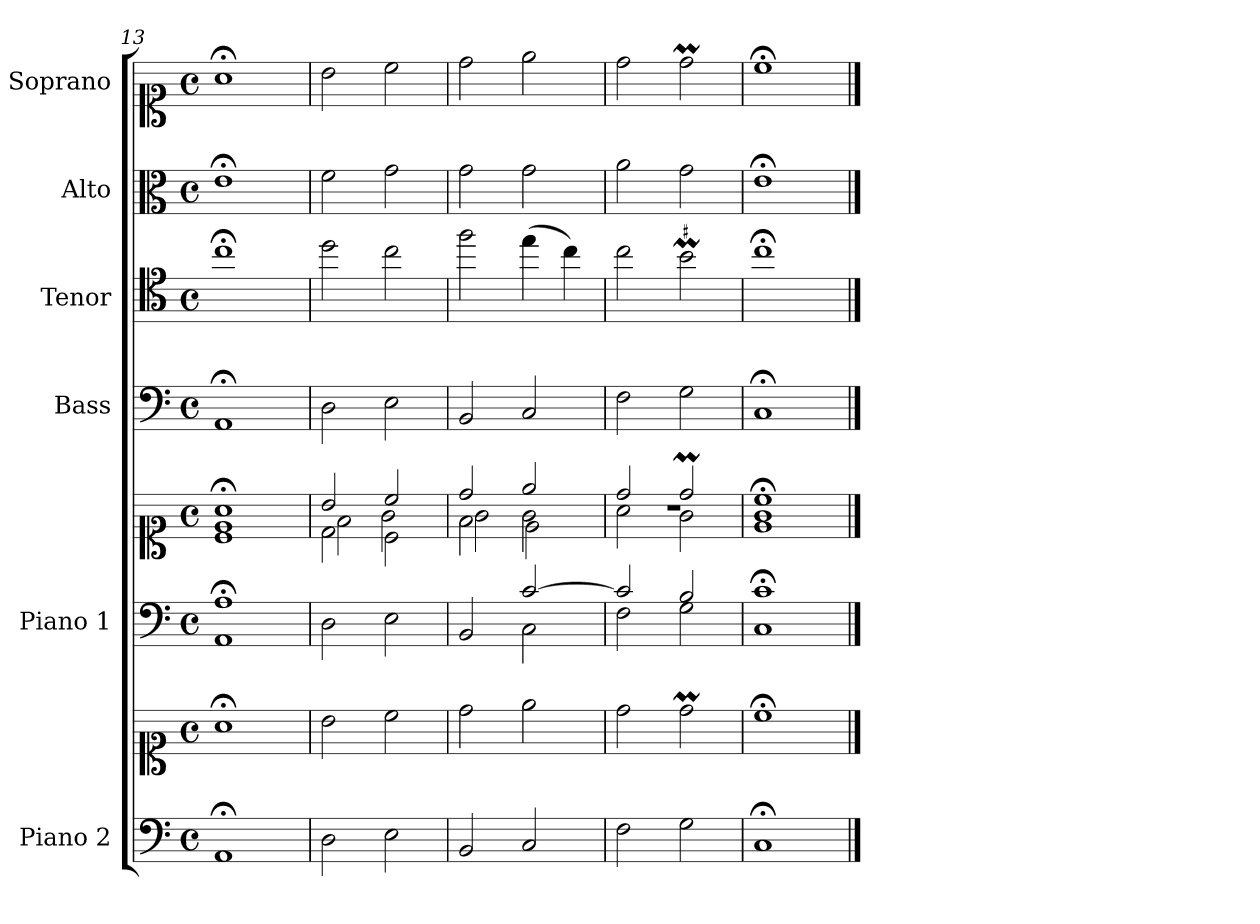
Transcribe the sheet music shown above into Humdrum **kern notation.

**kern	**kern	**kern	**kern	**kern	**kern	**kern	**kern
*part6	*part6	*part5	*part5	*part4	*part3	*part2	*part1
*staff8	*staff7	*staff6	*staff5	*staff4	*staff3	*staff2	*staff1
*I"Piano 2	*	*I"Piano 1	*	*I"Bass	*I"Tenor	*I"Alto	*I"Soprano
*I'Pno 2	*	*I'Pno 1	*	*I'B.	*I'T.	*I'A.	*I'S.
*clefF4	*clefC1	*clefF4	*clefC1	*clefF4	*clefC4	*clefC3	*clefC1
*	*	*	*	*	*ITrd7c12	*	*
*k[]	*k[]	*k[]	*k[]	*k[]	*k[]	*k[]	*k[]
*M4/4	*M4/4	*M4/4	*M4/4	*M4/4	*M4/4	*M4/4	*M4/4
*met(c)	*met(c)	*met(c)	*met(c)	*met(c)	*met(c)	*met(c)	*met(c)
=13	=13	=13	=13	=13	=13	=13	=13
*	*	*^	*^	*	*	*	*
*	*	*	*	*	*^	*	*	*	*
1AA;/	1a;<\	1A;/	1AA\	1a;</	1e\	1c\	1AA;</	1c;<\	1e;<\	1a;<\
*	*	*v	*v	*	*	*	*	*	*	*
=14	=14	=14	=14	=14	=14	=14	=14	=14	=14
2D\	2b\	2D\	2b/	2d\	2f\	2D\	2d\	2f\	2b\
2E\	2cc\	2E\	2cc/	2c\	2g\	2E\	2c\	2g\	2cc\
=15	=15	=15	=15	=15	=15	=15	=15	=15	=15
*	*	*^	*	*	*^	*	*	*	*
2BB/	2dd\	2ryy	2BB/	2dd/	2f\	2g\	2ryy	2BB/	2f\	2g\	2dd\
2C/	2ee\	[>2c/	2C\	2ee/	2ryy	2g\	2e\	2C/	(4e\	2g\	2ee\
.	.	.	.	.	.	.	.	.	4c\)	.	.
*	*	*	*	*	*	*v	*v	*	*	*	*
=16	=16	=16	=16	=16	=16	=16	=16	=16	=16	=16
2F\	2dd\	2c/]	2F\	2dd/	2a\	1r	2F\	2c\	2a\	2dd\
2G\	2ddM\	2B/	2G\	2ddM/	2g\	.	2G\	2BM\	2g\	2ddM\
=17	=17	=17	=17	=17	=17	=17	=17	=17	=17	=17
1C;/	1cc;<\	1c;/	1C\	1cc;</	1g\	1e\	1C;</	1c;<\	1e;<\	1cc;<\
*	*	*v	*v	*	*	*	*	*	*	*
*	*	*	*v	*v	*v	*	*	*	*
==	==	==	==	==	==	==	==
*-	*-	*-	*-	*-	*-	*-	*-
